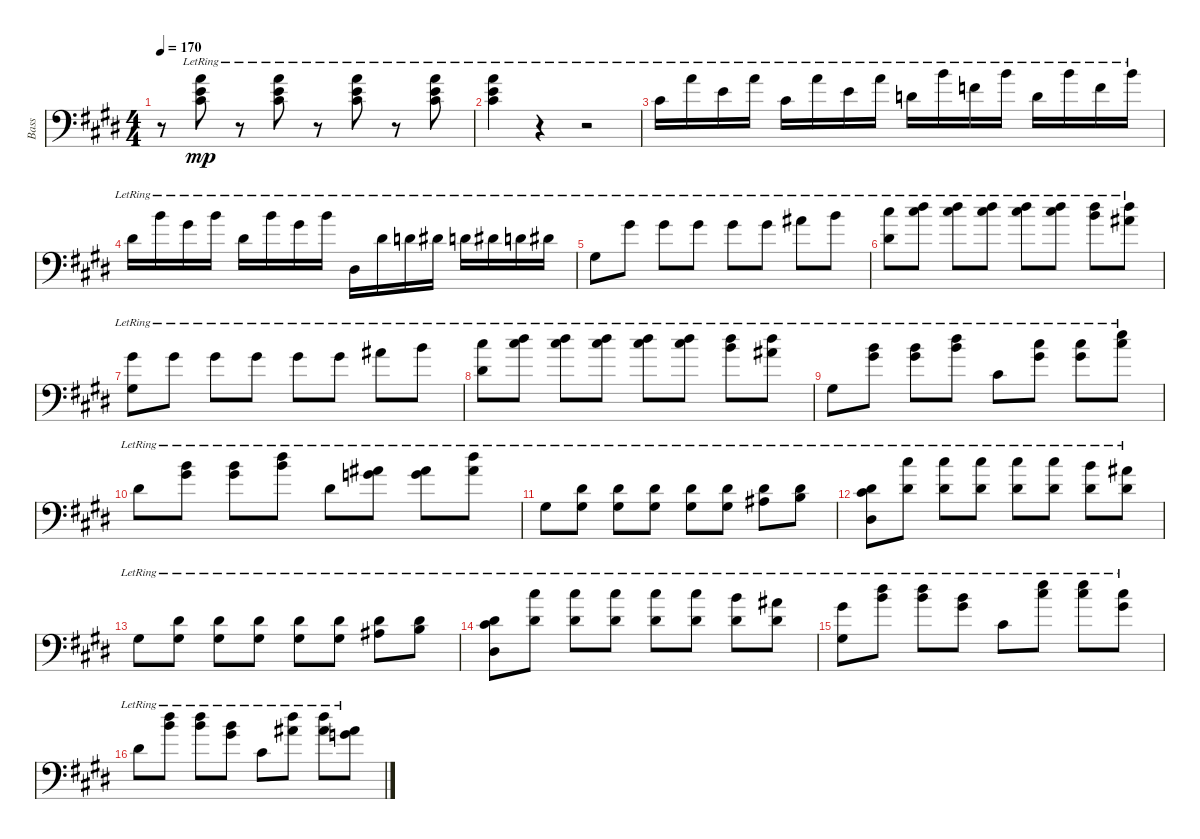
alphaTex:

\track ("Bass" "Bass") {instrument electricbassfinger}
\staff {score}
\tuning (G2 D2 A1 E1) {hide}
\ts (4 4)
\tempo 170
\clef f4
\ks c#minor
r.8{dy mp} (14.1{lr} 14.2{lr} 16.3{lr}).8 r.8 (14.1{lr} 14.2{lr} 16.3{lr}).8 r.8 (14.1{lr} 14.2{lr} 16.3{lr}).8 r.8 (14.1{lr} 14.2{lr} 16.3{lr}).8 |
(14.1{lr} 14.2{lr} 16.3{lr}).4 r.4 r.2 |
16.3{lr}.16 14.1{lr}.16 14.2{lr}.16 14.1{lr}.16 11.2{lr}.16 14.1{lr}.16 14.2{lr}.16 14.1{lr}.16 12.2{lr}.16 16.1{lr}.16 15.2{lr}.16 16.1{lr}.16 17.3{lr}.16 16.1{lr}.16 15.2{lr}.16 16.1{lr}.16 |
13.2{lr}.16 16.1{lr}.16 13.1{lr}.16 16.1{lr}.16 13.2{lr}.16 16.1{lr}.16 13.1{lr}.16 16.1{lr}.16 11.4{lr}.16 13.2{lr}.16 12.2{lr}.16 13.2{lr}.16 12.2{lr}.16 13.2{lr}.16 12.2{lr}.16 13.2{lr}.16 |
11.3{lr}.8 13.1{lr}.8 13.1{lr}.8 13.1{lr}.8 13.1{lr}.8 13.1{lr}.8 15.1{lr}.8 16.1{lr}.8 |
(18.1{lr} 18.3{lr}).8 (20.1{lr} 23.2{lr}).8 (20.1{lr} 23.2{lr}).8 (20.1{lr} 23.2{lr}).8 (20.1{lr} 23.2{lr}).8 (20.1{lr} 23.2{lr}).8 (20.1{lr} 21.2{lr}).8 (20.1{lr} 20.2{lr}).8 |
(18.2{lr} 16.4{lr}).8 18.2{lr}.8 18.2{lr}.8 18.2{lr}.8 18.2{lr}.8 18.2{lr}.8 15.1{lr}.8 16.1{lr}.8 |
(18.1{lr} 18.3{lr}).8 (20.1{lr} 23.2{lr}).8 (20.1{lr} 23.2{lr}).8 (20.1{lr} 23.2{lr}).8 (20.1{lr} 23.2{lr}).8 (20.1{lr} 23.2{lr}).8 (20.1{lr} 21.2{lr}).8 (20.1{lr} 20.2{lr}).8 |
16.4{lr}.8 (16.1{lr} 18.2{lr}).8 (16.1{lr} 18.2{lr}).8 (20.1{lr} 21.2{lr}).8 21.4{lr}.8 (18.1{lr} 18.2{lr}).8 (18.1{lr} 18.2{lr}).8 (21.1{lr} 23.2{lr}).8 |
18.3{lr}.8 (16.1{lr} 18.2{lr}).8 (16.1{lr} 18.2{lr}).8 (20.1{lr} 21.2{lr}).8 18.3{lr}.8 (15.1{lr} 17.2{lr}).8 (15.1{lr} 17.2{lr}).8 (20.1{lr} 20.2{lr}).8 |
16.4{lr}.8 (18.3{lr} 16.4{lr}).8 (18.3{lr} 16.4{lr}).8 (18.3{lr} 16.4{lr}).8 (18.3{lr} 16.4{lr}).8 (18.3{lr} 16.4{lr}).8 (18.3{lr} 18.4{lr}).8 (18.3{lr} 19.4{lr}).8 |
(8.1{lr} 11.2{lr} 11.4{lr}).8 (18.1{lr} 18.3{lr}).8 (18.1{lr} 18.3{lr}).8 (18.1{lr} 18.3{lr}).8 (18.1{lr} 18.3{lr}).8 (18.1{lr} 18.3{lr}).8 (16.1{lr} 18.3{lr}).8 (20.2{lr} 18.3{lr}).8 |
16.4{lr}.8 (18.3{lr} 16.4{lr}).8 (18.3{lr} 16.4{lr}).8 (18.3{lr} 16.4{lr}).8 (18.3{lr} 16.4{lr}).8 (18.3{lr} 16.4{lr}).8 (18.3{lr} 18.4{lr}).8 (18.3{lr} 19.4{lr}).8 |
(8.1{lr} 11.2{lr} 11.4{lr}).8 (18.1{lr} 18.3{lr}).8 (18.1{lr} 18.3{lr}).8 (18.1{lr} 18.3{lr}).8 (18.1{lr} 18.3{lr}).8 (18.1{lr} 18.3{lr}).8 (16.1{lr} 18.3{lr}).8 (20.2{lr} 18.3{lr}).8 |
(18.2{lr} 16.4{lr}).8 (20.1{lr} 21.2{lr}).8 (20.1{lr} 21.2{lr}).8 (21.2{lr} 23.3{lr}).8 21.4{lr}.8 (21.1{lr} 23.2{lr}).8 (21.1{lr} 23.2{lr}).8 (23.2{lr} 23.3{lr}).8 |
23.4{lr}.8 (20.1{lr} 21.2{lr}).8 (20.1{lr} 21.2{lr}).8 (21.2{lr} 23.3{lr}).8 21.4{lr}.8 (20.1{lr} 20.2{lr}).8 (20.1{lr} 20.2{lr}).8 (20.2{lr} 22.3{lr}).8
